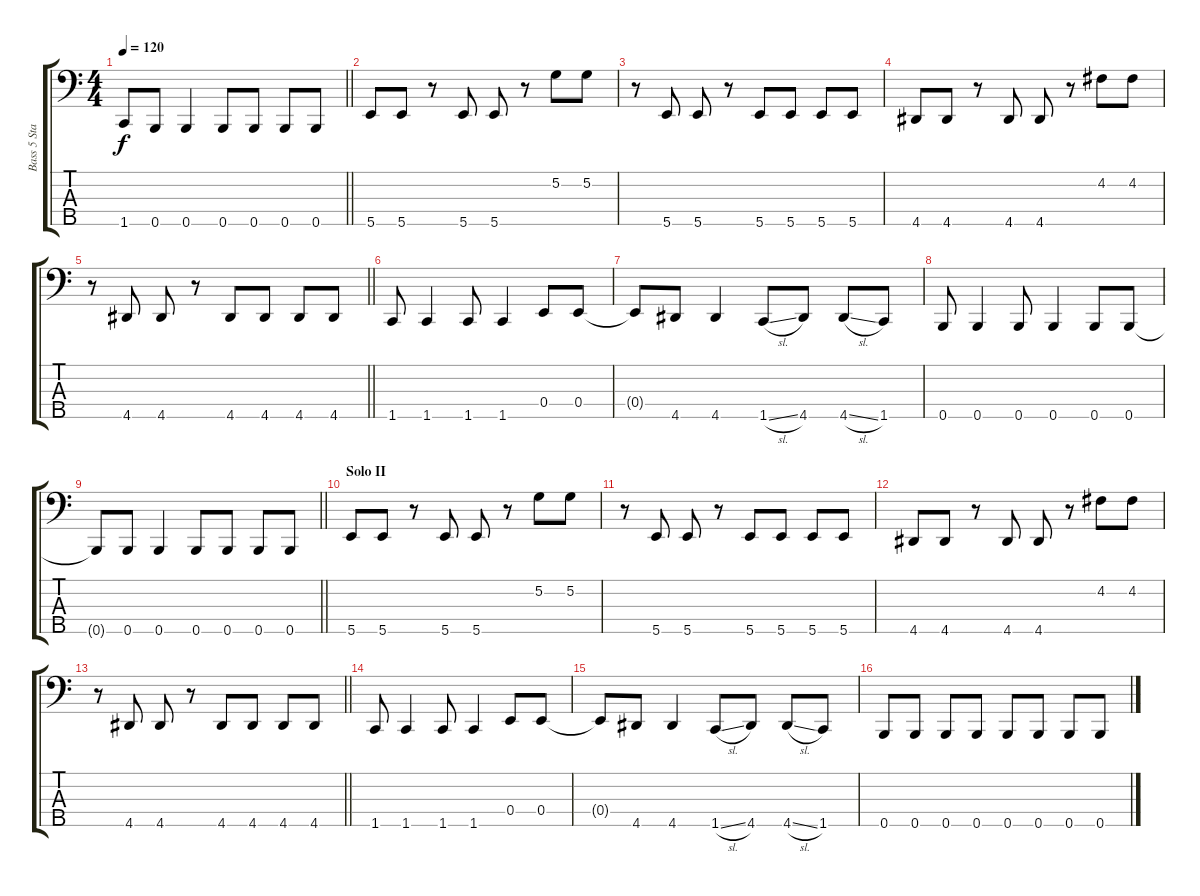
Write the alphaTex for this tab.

\track ("Bass 5 Standard" "Bass 5 Sta") {instrument electricbassfinger}
\staff {score tabs}
\tuning (G2 D2 A1 E1 B0) {hide}
\ts (4 4)
\tempo 120
\clef f4
\barLineRight lightlight
\ks c
1.5{t}.8{dy f} 0.5.8 0.5.4 0.5.8 0.5.8 0.5.8 0.5.8 |
5.5.8 5.5.8 r.8 5.5.8 5.5.8 r.8 5.2.8 5.2.8 |
r.8 5.5.8 5.5.8 r.8 5.5.8 5.5.8 5.5.8 5.5.8 |
4.5.8 4.5.8 r.8 4.5.8 4.5.8 r.8 4.2.8 4.2.8 |
\barLineRight lightlight
r.8 4.5.8 4.5.8 r.8 4.5.8 4.5.8 4.5.8 4.5.8 |
1.5.8 1.5.4 1.5.8 1.5.4 0.4.8 0.4.8 |
0.4{t}.8 4.5.8 4.5.4 1.5{sl}.8 4.5.8 4.5{sl}.8 1.5.8 |
0.5.8 0.5.4 0.5.8 0.5.4 0.5.8 0.5.8 |
\barLineRight lightlight
0.5{t}.8 0.5.8 0.5.4 0.5.8 0.5.8 0.5.8 0.5.8 |
\section ("" "Solo II")
5.5.8 5.5.8 r.8 5.5.8 5.5.8 r.8 5.2.8 5.2.8 |
r.8 5.5.8 5.5.8 r.8 5.5.8 5.5.8 5.5.8 5.5.8 |
4.5.8 4.5.8 r.8 4.5.8 4.5.8 r.8 4.2.8 4.2.8 |
\barLineRight lightlight
r.8 4.5.8 4.5.8 r.8 4.5.8 4.5.8 4.5.8 4.5.8 |
1.5.8 1.5.4 1.5.8 1.5.4 0.4.8 0.4.8 |
0.4{t}.8 4.5.8 4.5.4 1.5{sl}.8 4.5.8 4.5{sl}.8 1.5.8 |
0.5.8 0.5.8 0.5.8 0.5.8 0.5.8 0.5.8 0.5.8 0.5.8
